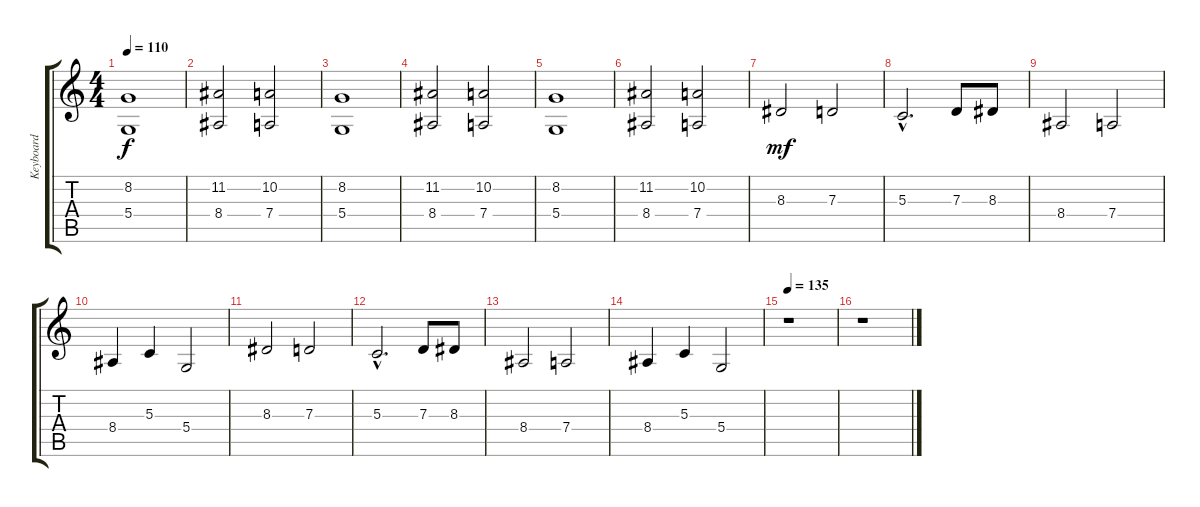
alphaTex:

\track ("Keyboard" "Keyboard") {instrument churchorgan}
\staff {score tabs}
\tuning (E4 B3 G3 D3 A2 E2) {hide}
\ts (4 4)
\tempo 110
\clef g2
\ks c
(8.2 5.4).1{dy f} |
(11.2 8.4).2 (10.2 7.4).2 |
(8.2 5.4).1 |
(11.2 8.4).2 (10.2 7.4).2 |
(8.2 5.4).1 |
(11.2 8.4).2 (10.2 7.4).2 |
8.3.2{dy mf instrument churchorgan} 7.3.2 |
5.3{hac}.2{d} 7.3.8 8.3.8 |
8.4.2 7.4.2 |
8.4.4 5.3.4 5.4.2 |
8.3.2 7.3.2 |
5.3{hac}.2{d} 7.3.8 8.3.8 |
8.4.2 7.4.2 |
8.4.4 5.3.4 5.4.2 |
\tempo 135
r.1 |
r.1
